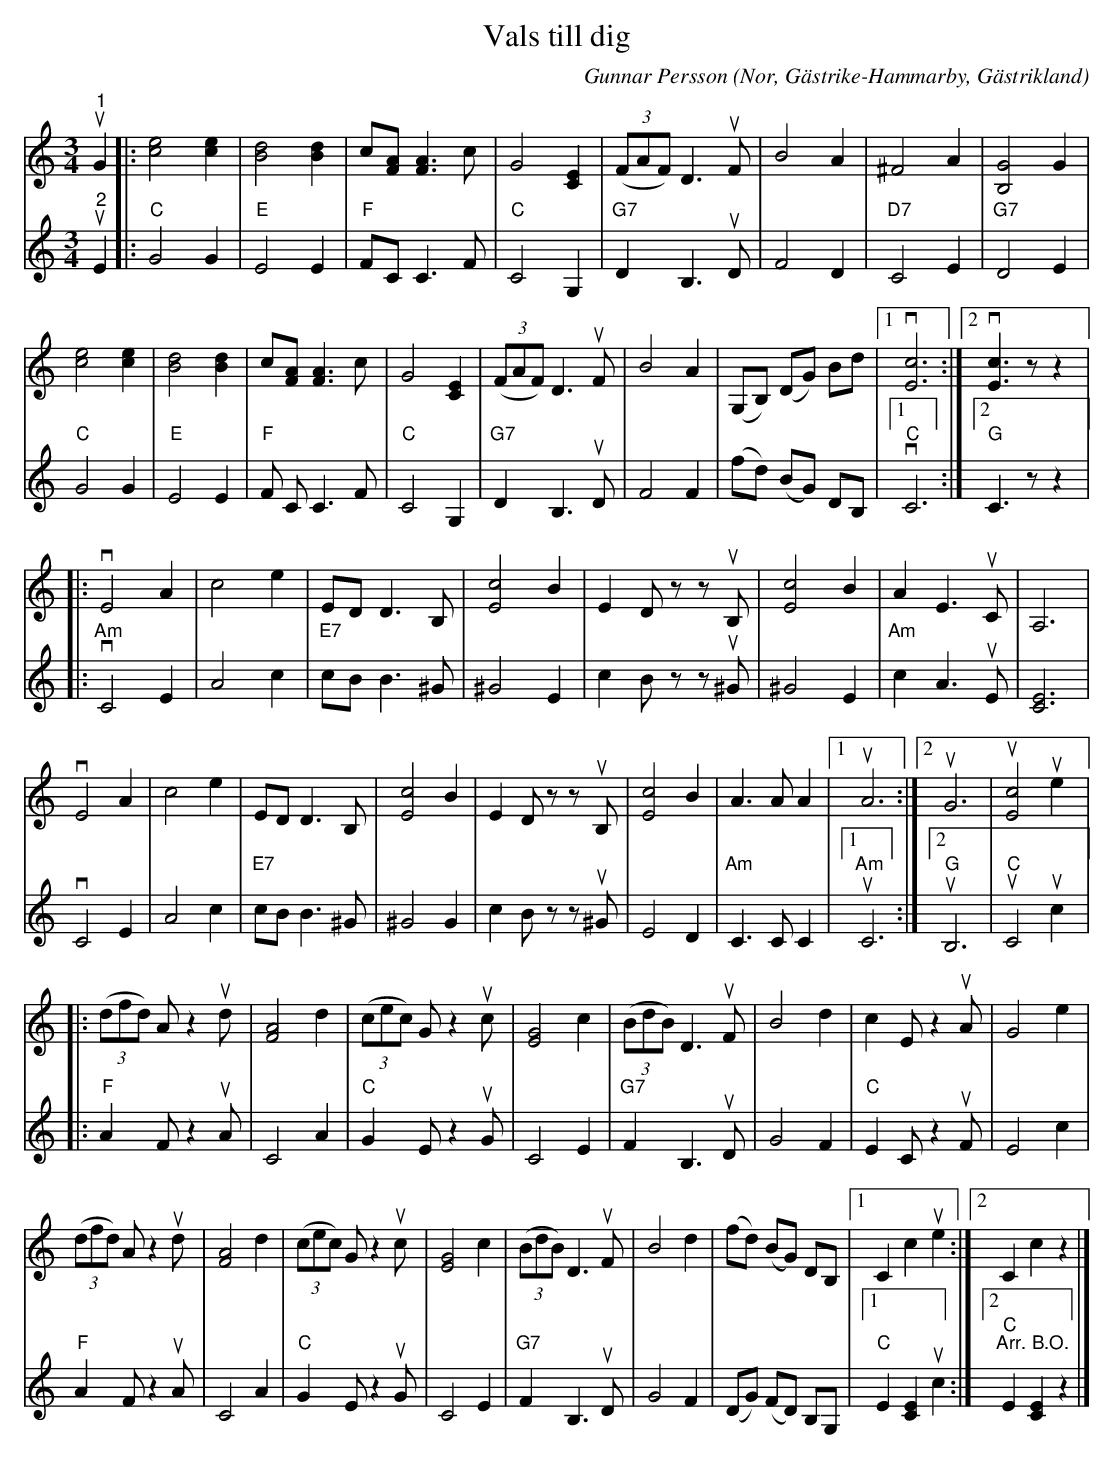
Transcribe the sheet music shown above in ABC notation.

X:1
T:Vals till dig
C:Gunnar Persson
O:Nor, Gästrike-Hammarby, Gästrikland
L:1/8
M:3/4
K:C
V:1
"^1"u G2 |: [ce]4 [ce]2 | [Bd]4 [Bd]2 | c[FA] [FA]3 c | G4 [CE]2 | (3(FAF) D3u F | B4 A2 | ^F4 A2 | [B,G]4 G2 |
[ce]4 [ce]2 | [Bd]4 [Bd]2 | c[FA] [FA]3 c | G4 [CE]2 | (3(FAF) D3u F | B4 A2 | (G,B,) (DG) Bd |1v [Ec]6 :|2v [Ec]3 z z2 |:
v E4 A2 | c4 e2 | ED D3 B, | [Ec]4 B2 | E2 D z zu B, | [Ec]4 B2 |A2 E3u C | A,6 |v
E4 A2 | c4 e2 | ED D3 B, | [Ec]4 B2 | E2 D z zu B, | [Ec]4 B2 | A3 A A2 |1u A6 :|2u G6 |u [Ec]4u e2 |:
(3(dfd) A z2u d | [FA]4 d2 | (3(cec) G z2u c | [EG]4 c2 | (3(BdB) D3u F | B4 d2 | c2 E z2u A | G4 e2 |
(3(dfd) A z2u d | [FA]4 d2 | (3(cec) G z2u c | [EG]4 c2 | (3(BdB) D3u F | B4 d2 | (fd) (BG) DB, |1 C2 c2u e2 :|2 C2 c2 z2 |]
V:2
"^2"u E2 |:"C" G4 G2 |"E" E4 E2 |"F" FC C3 F |"C" C4 G,2 |"G7" D2 B,3u D | F4 D2 |
"D7" C4 E2 |"G7" D4 E2 |"C" G4 G2 |"E" E4 E2 |"F" F C C3 F |"C" C4 G,2 |"G7" D2 B,3u D |
F4 F2 | (fd) (BG) DB, |1"C"v C6 :|2 "G" C3 z z2 |:"Am"v C4 E2 | A4 c2 |"E7" cB B3 ^G |
^G4 E2 | c2 B z zu ^G | ^G4 E2 | "Am" c2 A3u E | [CE]6 |v C4 E2 | A4 c2 |"E7" cB B3 ^G |
^G4 G2 | c2 B z zu ^G | E4 D2 |"Am" C3 C C2 |1"Am"u C6 :|2"G"u B,6 |
"C"u C4u c2 |:"F" A2 F z2u A | C4 A2 |"C" G2 E z2u G | C4 E2 |"G7" F2 B,3u D | G4 F2 |"C" E2 C z2u F | E4 c2 |
"F" A2 F z2u A | C4 A2 | "C" G2 E z2u G | C4 E2 | "G7" F2 B,3u D | G4 F2 | (DG) (FD) B,G, |1 "C" E2 [CE]2u c2 :|2 "C" "^Arr. B.O." E2 [CE]2 z2 |]
